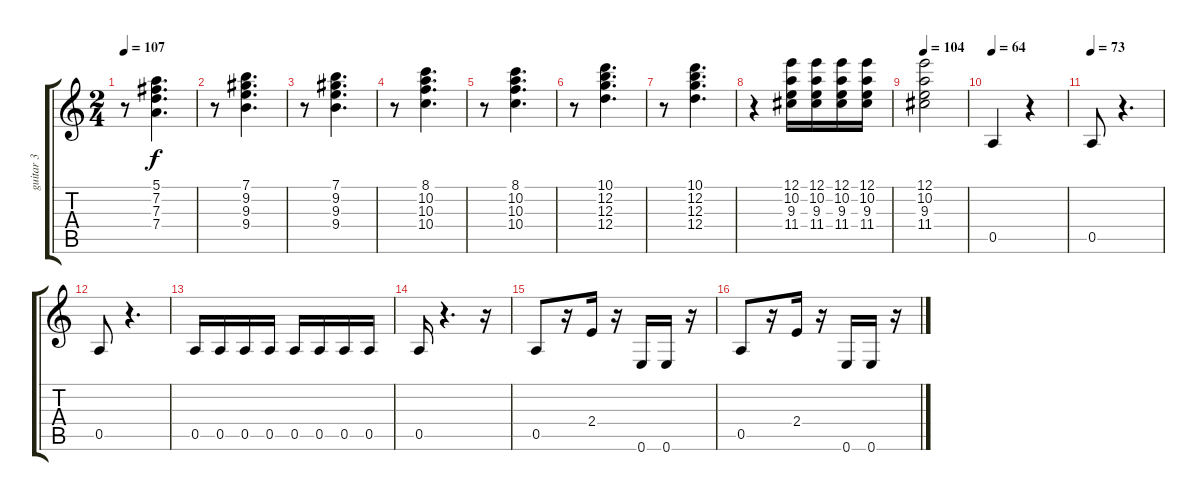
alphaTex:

\track ("guitar 3" "guitar 3") {instrument acousticguitarnylon}
\staff {score tabs}
\tuning (E4 B3 G3 D3 A2 E2) {hide}
\ts (2 4)
\tempo 107
\clef g2
\ks c
r.8{dy f} (5.1 7.2 7.3 7.4).4{d} |
r.8 (7.1 9.2 9.3 9.4).4{d} |
r.8 (7.1 9.2 9.3 9.4).4{d} |
r.8 (8.1 10.2 10.3 10.4).4{d} |
r.8 (8.1 10.2 10.3 10.4).4{d} |
r.8 (10.1 12.2 12.3 12.4).4{d} |
r.8 (10.1 12.2 12.3 12.4).4{d} |
r.4 (12.1 10.2 9.3 11.4).16 (12.1 10.2 9.3 11.4).16 (12.1 10.2 9.3 11.4).16 (12.1 10.2 9.3 11.4).16 |
\tempo 104
(12.1 10.2 9.3 11.4).2 |
\tempo 64
0.5.4 r.4 |
\tempo 73
0.5.8 r.4{d} |
0.5.8 r.4{d} |
0.5.16 0.5.16 0.5.16 0.5.16 0.5.16 0.5.16 0.5.16 0.5.16 |
0.5.16 r.4{d} r.16 |
0.5.8 r.16 2.4.16 r.16 0.6.16 0.6.16 r.16 |
0.5.8 r.16 2.4.16 r.16 0.6.16 0.6.16 r.16
